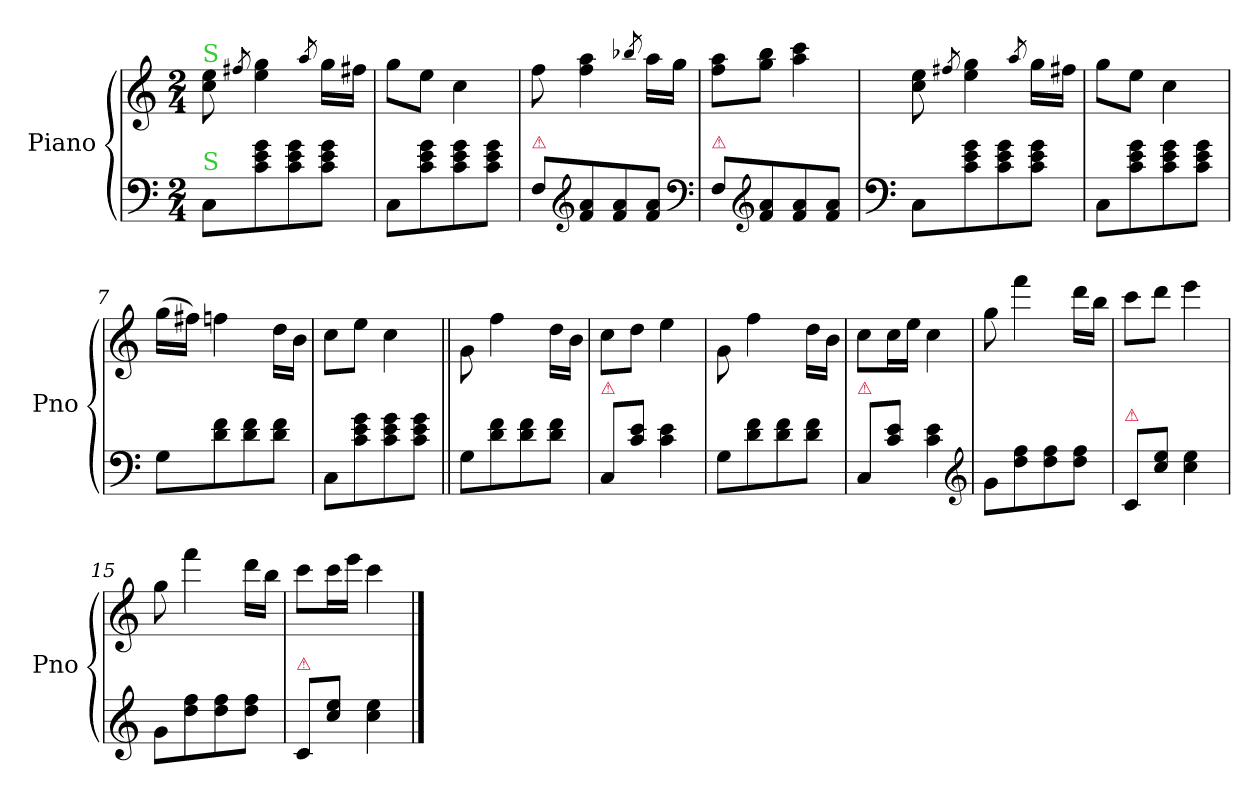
**kern	**kern
*part2	*part1
*staff2	*staff1
*I"Piano	*I"Piano
*I'Pno	*I'Pno
*clefF4	*clefG2
*k[]	*k[]
*M2/4	*M2/4
=1	=1
!	!LO:TX:a:color=limegreen:t=S
!LO:TX:a:color=limegreen:t=S	!
8C\L	8cc\ 8ee\
.	8qff#X/
8c\ 8e\ 8g\	4ee\ 4gg\
8c\ 8e\ 8g\	.
.	8qaa/
8c\ 8e\ 8g\J	16gg\LL
.	16ff#X\JJ
=2	=2
8C\L	8gg\L
8c\ 8e\ 8g\	8ee\J
8c\ 8e\ 8g\	4cc\
8c\ 8e\ 8g\J	.
=3	=3
!LO:TX:a:color=crimson:t=⚠	!
8F\L	8ff\
*clefG2	*
8f/ 8a/	4ff\ 4aa\
8f/ 8a/	.
.	8qbb-X/
8f/ 8a/J	16aa\LL
.	16gg\JJ
*clefF4	*
=4	=4
!LO:TX:a:color=crimson:t=⚠	!
8F\L	8ff\ 8aa\L
*clefG2	*
8f/ 8a/	8gg\ 8bb\J
8f/ 8a/	4aa\ 4ccc\
8f/ 8a/J	.
=5	=5
*clefF4	*
8C\L	8cc\ 8ee\
.	8qff#X/
8c\ 8e\ 8g\	4ee\ 4gg\
8c\ 8e\ 8g\	.
.	8qaa/
8c\ 8e\ 8g\J	16gg\LL
.	16ff#X\JJ
=6	=6
8C\L	8gg\L
8c\ 8e\ 8g\	8ee\J
8c\ 8e\ 8g\	4cc\
8c\ 8e\ 8g\J	.
=7	=7
8G\L	(16gg\LL
.	16ff#X\JJ)
8d\ 8f\	4ffn\
8d\ 8f\	.
8d\ 8f\J	16dd\LL
.	16b\JJ
=8	=8
8C\L	8cc\L
8c\ 8e\ 8g\	8ee\J
8c\ 8e\ 8g\	4cc\
8c\ 8e\ 8g\J	.
=9||	=9||
8G\L	8g\
8d\ 8f\	4ff\
8d\ 8f\	.
8d\ 8f\J	16dd\LL
.	16b\JJ
=10	=10
!LO:TX:a:color=crimson:t=⚠	!
8C/L	8cc\L
8c\ 8e\J	8dd\J
4c\ 4e\	4ee\
=11	=11
8G\L	8g\
8d\ 8f\	4ff\
8d\ 8f\	.
8d\ 8f\J	16dd\LL
.	16b\JJ
=12	=12
!LO:TX:a:color=crimson:t=⚠	!
8C/L	8cc\L
8c\ 8e\J	16cc\L
.	16ee\JJ
4c\ 4e\	4cc\
*clefG2	*
=13	=13
8g\L	8gg\
8dd\ 8ff\	4fff\
8dd\ 8ff\	.
8dd\ 8ff\J	16ddd\LL
.	16bb\JJ
=14	=14
!LO:TX:a:color=crimson:t=⚠	!
8c/L	8ccc\L
8cc\ 8ee\J	8ddd\J
4cc\ 4ee\	4eee\
=15	=15
8g\L	8gg\
8dd\ 8ff\	4fff\
8dd\ 8ff\	.
8dd\ 8ff\J	16ddd\LL
.	16bb\JJ
=16	=16
!LO:TX:a:color=crimson:t=⚠	!
8c/L	8ccc\L
8cc\ 8ee\J	16ccc\L
.	16eee\JJ
4cc\ 4ee\	4ccc\
==	==
*-	*-
